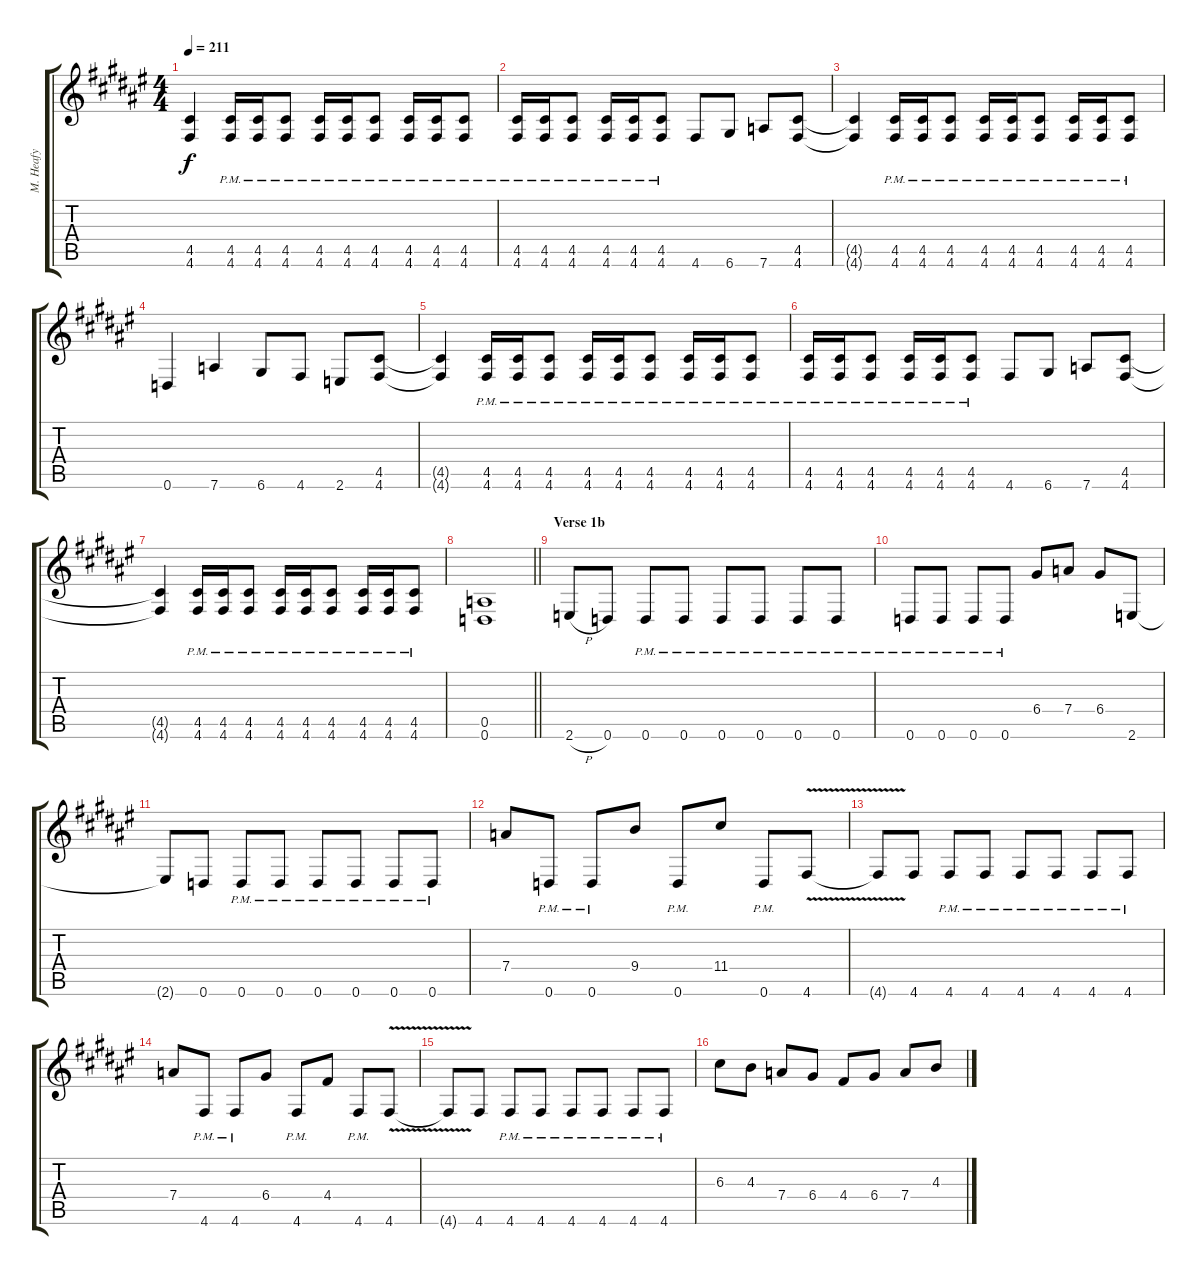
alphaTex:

\track ("M. Heafy" "M. Heafy") {instrument overdrivenguitar}
\staff {score tabs}
\tuning (E4 B3 G3 D3 A2 D2) {hide}
\ts (4 4)
\tempo 211
\clef g2
\ks d#minor
(4.5 4.6).4{dy f} (4.5{pm} 4.6{pm}).16 (4.5{pm} 4.6{pm}).16 (4.5{pm} 4.6{pm}).8 (4.5{pm} 4.6{pm}).16 (4.5{pm} 4.6{pm}).16 (4.5{pm} 4.6{pm}).8 (4.5{pm} 4.6{pm}).16 (4.5{pm} 4.6{pm}).16 (4.5{pm} 4.6{pm}).8 |
(4.5{pm} 4.6{pm}).16 (4.5{pm} 4.6{pm}).16 (4.5{pm} 4.6{pm}).8 (4.5{pm} 4.6{pm}).16 (4.5{pm} 4.6{pm}).16 (4.5{pm} 4.6{pm}).8 4.6.8 6.6.8 7.6.8 (4.5 4.6).8 |
(4.5{t} 4.6{t}).4 (4.5{pm} 4.6{pm}).16 (4.5{pm} 4.6{pm}).16 (4.5{pm} 4.6{pm}).8 (4.5{pm} 4.6{pm}).16 (4.5{pm} 4.6{pm}).16 (4.5{pm} 4.6{pm}).8 (4.5{pm} 4.6{pm}).16 (4.5{pm} 4.6{pm}).16 (4.5{pm} 4.6{pm}).8 |
0.6.4 7.6.4 6.6.8 4.6.8 2.6.8 (4.5 4.6).8 |
(4.5{t} 4.6{t}).4 (4.5{pm} 4.6{pm}).16 (4.5{pm} 4.6{pm}).16 (4.5{pm} 4.6{pm}).8 (4.5{pm} 4.6{pm}).16 (4.5{pm} 4.6{pm}).16 (4.5{pm} 4.6{pm}).8 (4.5{pm} 4.6{pm}).16 (4.5{pm} 4.6{pm}).16 (4.5{pm} 4.6{pm}).8 |
(4.5{pm} 4.6{pm}).16 (4.5{pm} 4.6{pm}).16 (4.5{pm} 4.6{pm}).8 (4.5{pm} 4.6{pm}).16 (4.5{pm} 4.6{pm}).16 (4.5{pm} 4.6{pm}).8 4.6.8 6.6.8 7.6.8 (4.5 4.6).8 |
(4.5{t} 4.6{t}).4 (4.5{pm} 4.6{pm}).16 (4.5{pm} 4.6{pm}).16 (4.5{pm} 4.6{pm}).8 (4.5{pm} 4.6{pm}).16 (4.5{pm} 4.6{pm}).16 (4.5{pm} 4.6{pm}).8 (4.5{pm} 4.6{pm}).16 (4.5{pm} 4.6{pm}).16 (4.5{pm} 4.6{pm}).8 |
\barLineRight lightlight
(0.5 0.6).1 |
\section ("" "Verse 1b")
2.6{h}.8 0.6.8 0.6{pm}.8 0.6{pm}.8 0.6{pm}.8 0.6{pm}.8 0.6{pm}.8 0.6{pm}.8 |
0.6{pm}.8 0.6{pm}.8 0.6{pm}.8 0.6{pm}.8 6.4.8 7.4.8 6.4.8 2.6.8 |
2.6{t}.8 0.6.8 0.6{pm}.8 0.6{pm}.8 0.6{pm}.8 0.6{pm}.8 0.6{pm}.8 0.6{pm}.8 |
7.4.8 0.6{pm}.8 0.6{pm}.8 9.4.8 0.6{pm}.8 11.4.8 0.6{pm}.8 4.6{v}.8 |
4.6{t}.8 4.6.8 4.6{pm}.8 4.6{pm}.8 4.6{pm}.8 4.6{pm}.8 4.6{pm}.8 4.6{pm}.8 |
7.4.8 4.6{pm}.8 4.6{pm}.8 6.4.8 4.6{pm}.8 4.4.8 4.6{pm}.8 4.6{v}.8 |
4.6{t}.8 4.6.8 4.6{pm}.8 4.6{pm}.8 4.6{pm}.8 4.6{pm}.8 4.6{pm}.8 4.6{pm}.8 |
6.3.8 4.3.8 7.4.8 6.4.8 4.4.8 6.4.8 7.4.8 4.3.8
